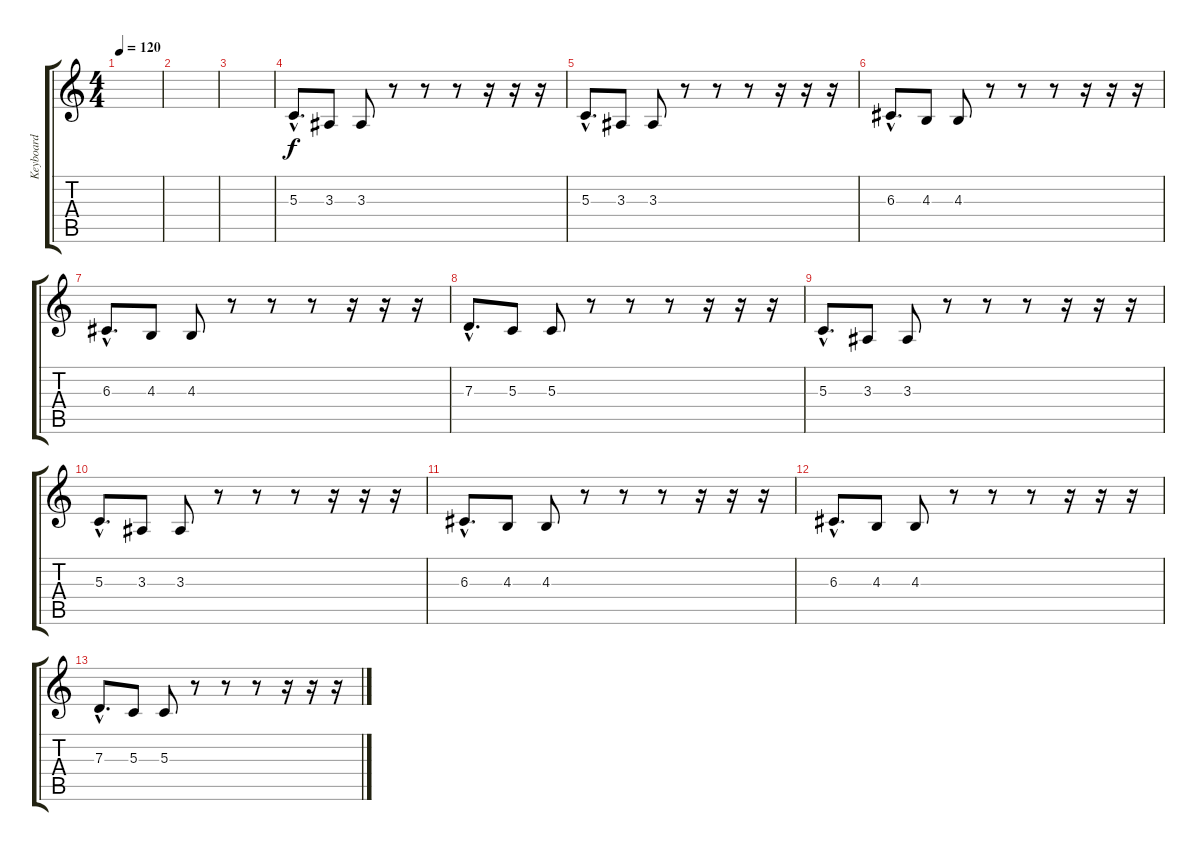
\track ("Keyboard" "Keyboard") {instrument lead2sawtooth}
\staff {score tabs}
\tuning (E4 B3 G3 D3 A2 E2) {hide}
\ts (4 4)
\tempo 120
\clef g2
\ks c
|
|
|
5.3{hac}.8{d} 3.3.8 3.3.8 r.8 r.8 r.8 r.16 r.16 r.16 |
5.3{hac}.8{d} 3.3.8 3.3.8 r.8 r.8 r.8 r.16 r.16 r.16 |
6.3{hac}.8{d} 4.3.8 4.3.8 r.8 r.8 r.8 r.16 r.16 r.16 |
6.3{hac}.8{d} 4.3.8 4.3.8 r.8 r.8 r.8 r.16 r.16 r.16 |
7.3{hac}.8{d} 5.3.8 5.3.8 r.8 r.8 r.8 r.16 r.16 r.16 |
5.3{hac}.8{d} 3.3.8 3.3.8 r.8 r.8 r.8 r.16 r.16 r.16 |
5.3{hac}.8{d} 3.3.8 3.3.8 r.8 r.8 r.8 r.16 r.16 r.16 |
6.3{hac}.8{d} 4.3.8 4.3.8 r.8 r.8 r.8 r.16 r.16 r.16 |
6.3{hac}.8{d} 4.3.8 4.3.8 r.8 r.8 r.8 r.16 r.16 r.16 |
7.3{hac}.8{d} 5.3.8 5.3.8 r.8 r.8 r.8 r.16 r.16 r.16
